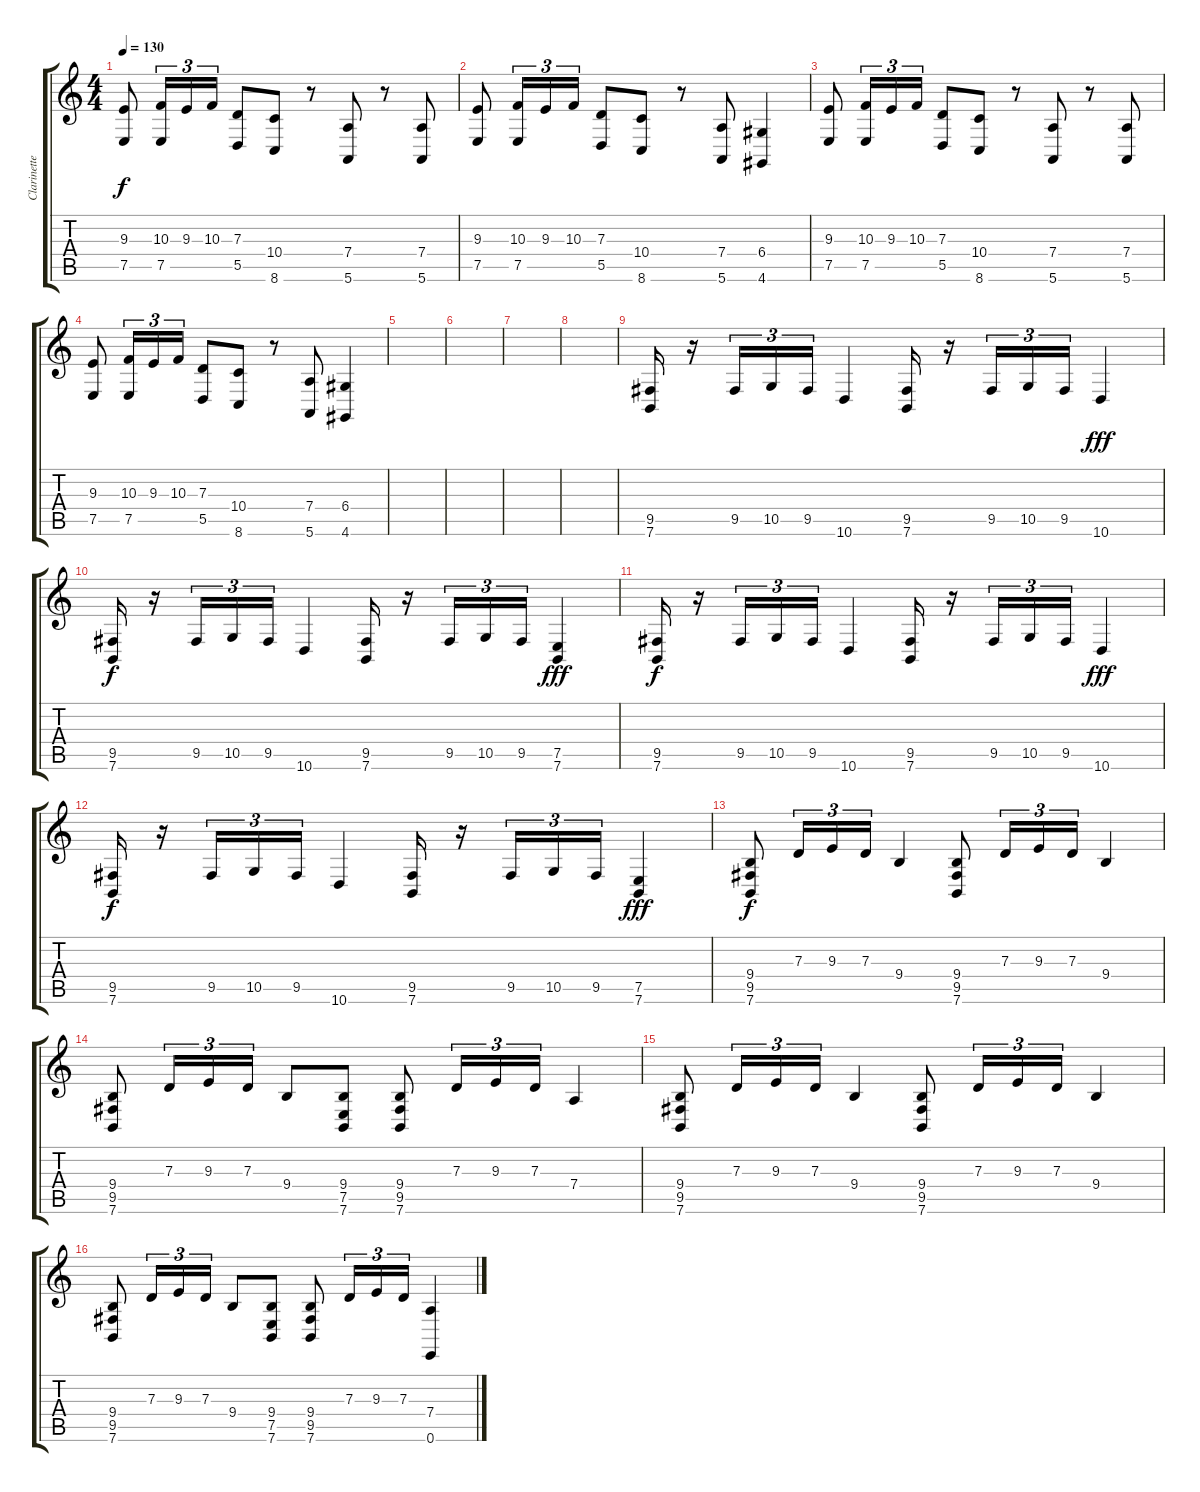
\track ("Clarinette melodie" "Clarinette") {instrument clarinet}
\staff {score tabs}
\tuning (E4 B3 G3 D3 A2 E2) {hide}
\ts (4 4)
\tempo 130
\clef g2
\ks c
(9.3 7.5).8{dy f} (10.3 7.5).16{tu (3 2)} 9.3.16{tu (3 2)} 10.3.16{tu (3 2)} (7.3 5.5).8 (10.4 8.6).8 r.8 (7.4 5.6).8 r.8 (7.4 5.6).8 |
(9.3 7.5).8 (10.3 7.5).16{tu (3 2)} 9.3.16{tu (3 2)} 10.3.16{tu (3 2)} (7.3 5.5).8 (10.4 8.6).8 r.8 (7.4 5.6).8 (6.4 4.6).4 |
(9.3 7.5).8 (10.3 7.5).16{tu (3 2)} 9.3.16{tu (3 2)} 10.3.16{tu (3 2)} (7.3 5.5).8 (10.4 8.6).8 r.8 (7.4 5.6).8 r.8 (7.4 5.6).8 |
(9.3 7.5).8 (10.3 7.5).16{tu (3 2)} 9.3.16{tu (3 2)} 10.3.16{tu (3 2)} (7.3 5.5).8 (10.4 8.6).8 r.8 (7.4 5.6).8 (6.4 4.6).4 |
|
|
|
|
(9.5 7.6).16 r.16 9.5.16{tu (3 2)} 10.5.16{tu (3 2)} 9.5.16{tu (3 2)} 10.6.4 (9.5 7.6).16 r.16 9.5.16{tu (3 2)} 10.5.16{tu (3 2)} 9.5.16{tu (3 2)} 10.6.4{dy fff} |
(9.5 7.6).16{dy f} r.16 9.5.16{tu (3 2)} 10.5.16{tu (3 2)} 9.5.16{tu (3 2)} 10.6.4 (9.5 7.6).16 r.16 9.5.16{tu (3 2)} 10.5.16{tu (3 2)} 9.5.16{tu (3 2)} (7.5 7.6).4{dy fff} |
(9.5 7.6).16{dy f} r.16 9.5.16{tu (3 2)} 10.5.16{tu (3 2)} 9.5.16{tu (3 2)} 10.6.4 (9.5 7.6).16 r.16 9.5.16{tu (3 2)} 10.5.16{tu (3 2)} 9.5.16{tu (3 2)} 10.6.4{dy fff} |
(9.5 7.6).16{dy f} r.16 9.5.16{tu (3 2)} 10.5.16{tu (3 2)} 9.5.16{tu (3 2)} 10.6.4 (9.5 7.6).16 r.16 9.5.16{tu (3 2)} 10.5.16{tu (3 2)} 9.5.16{tu (3 2)} (7.5 7.6).4{dy fff} |
(9.4 9.5 7.6).8{dy f} 7.3.16{tu (3 2)} 9.3.16{tu (3 2)} 7.3.16{tu (3 2)} 9.4.4 (9.4 9.5 7.6).8 7.3.16{tu (3 2)} 9.3.16{tu (3 2)} 7.3.16{tu (3 2)} 9.4.4 |
(9.4 9.5 7.6).8 7.3.16{tu (3 2)} 9.3.16{tu (3 2)} 7.3.16{tu (3 2)} 9.4.8 (9.4 7.5 7.6).8 (9.4 9.5 7.6).8 7.3.16{tu (3 2)} 9.3.16{tu (3 2)} 7.3.16{tu (3 2)} 7.4.4 |
(9.4 9.5 7.6).8 7.3.16{tu (3 2)} 9.3.16{tu (3 2)} 7.3.16{tu (3 2)} 9.4.4 (9.4 9.5 7.6).8 7.3.16{tu (3 2)} 9.3.16{tu (3 2)} 7.3.16{tu (3 2)} 9.4.4 |
(9.4 9.5 7.6).8 7.3.16{tu (3 2)} 9.3.16{tu (3 2)} 7.3.16{tu (3 2)} 9.4.8 (9.4 7.5 7.6).8 (9.4 9.5 7.6).8 7.3.16{tu (3 2)} 9.3.16{tu (3 2)} 7.3.16{tu (3 2)} (7.4 0.6).4
